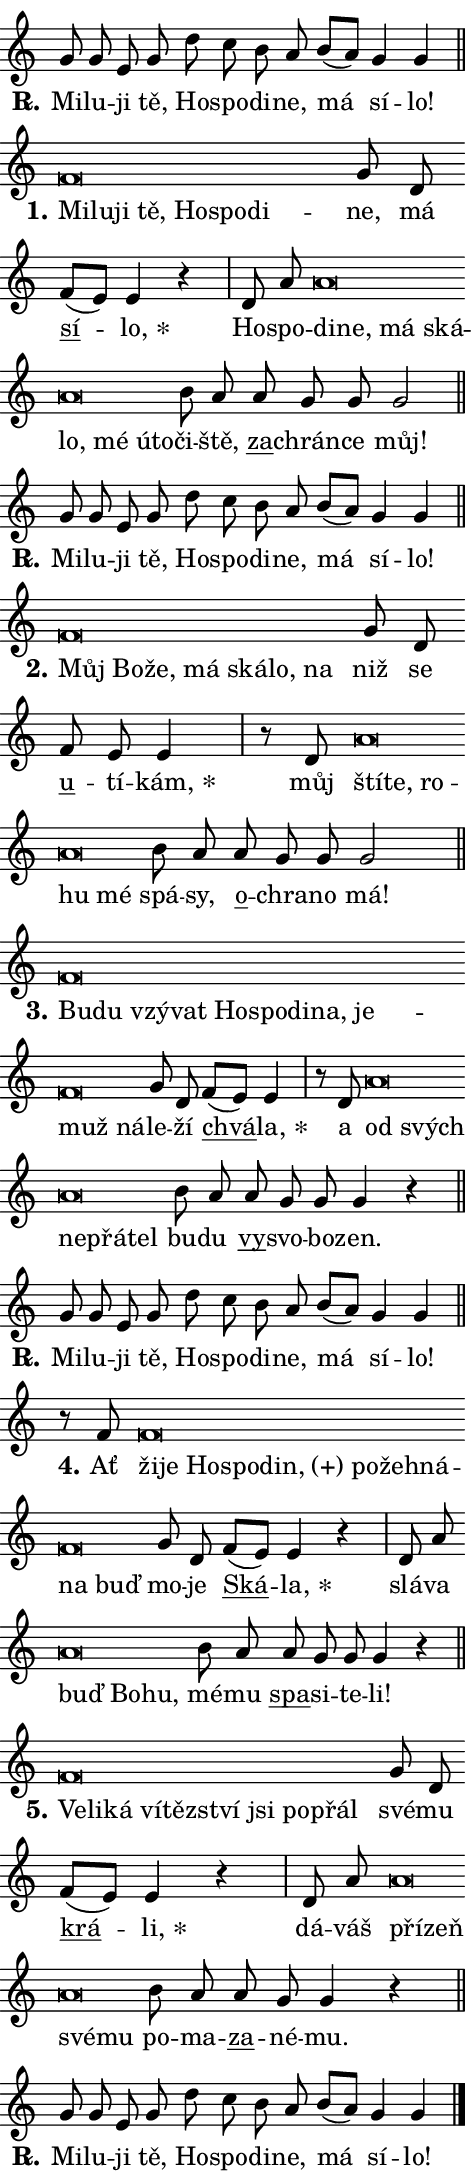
\version "2.24.0"
\header { tagline = "" }
\paper {
  indent = 0\cm
  top-margin = 0\cm
  right-margin = 0.13\cm % to fit lyric hyphens
  bottom-margin = 0\cm
  left-margin = 0\cm
  paper-width = 8\cm
  page-breaking = #ly:one-page-breaking
  system-system-spacing.basic-distance = #11
  score-system-spacing.basic-distance = #11
  ragged-last = ##f
}


%% Author: Thomas Morley
%% https://lists.gnu.org/archive/html/lilypond-user/2020-05/msg00002.html
#(define (line-position grob)
"Returns position of @var[grob} in current system:
   @code{'start}, if at first time-step
   @code{'end}, if at last time-step
   @code{'middle} otherwise
"
  (let* ((col (ly:item-get-column grob))
         (ln (ly:grob-object col 'left-neighbor))
         (rn (ly:grob-object col 'right-neighbor))
         (col-to-check-left (if (ly:grob? ln) ln col))
         (col-to-check-right (if (ly:grob? rn) rn col))
         (break-dir-left
           (and
             (ly:grob-property col-to-check-left 'non-musical #f)
             (ly:item-break-dir col-to-check-left)))
         (break-dir-right
           (and
             (ly:grob-property col-to-check-right 'non-musical #f)
             (ly:item-break-dir col-to-check-right))))
        (cond ((eqv? 1 break-dir-left) 'start)
              ((eqv? -1 break-dir-right) 'end)
              (else 'middle))))

#(define (tranparent-at-line-position vctor)
  (lambda (grob)
  "Relying on @code{line-position} select the relevant enry from @var{vctor}.
Used to determine transparency,"
    (case (line-position grob)
      ((end) (not (vector-ref vctor 0)))
      ((middle) (not (vector-ref vctor 1)))
      ((start) (not (vector-ref vctor 2))))))

noteHeadBreakVisibility =
#(define-music-function (break-visibility)(vector?)
"Makes @code{NoteHead}s transparent relying on @var{break-visibility}"
#{
  \override NoteHead.transparent =
    #(tranparent-at-line-position break-visibility)
#})

#(define delete-ledgers-for-transparent-note-heads
  (lambda (grob)
    "Reads whether a @code{NoteHead} is transparent.
If so this @code{NoteHead} is removed from @code{'note-heads} from
@var{grob}, which is supposed to be @code{LedgerLineSpanner}.
As a result ledgers are not printed for this @code{NoteHead}"
    (let* ((nhds-array (ly:grob-object grob 'note-heads))
           (nhds-list
             (if (ly:grob-array? nhds-array)
                 (ly:grob-array->list nhds-array)
                 '()))
           ;; Relies on the transparent-property being done before
           ;; Staff.LedgerLineSpanner.after-line-breaking is executed.
           ;; This is fragile ...
           (to-keep
             (remove
               (lambda (nhd)
                 (ly:grob-property nhd 'transparent #f))
               nhds-list)))
      ;; TODO find a better method to iterate over grob-arrays, similiar
      ;; to filter/remove etc for lists
      ;; For now rebuilt from scratch
      (set! (ly:grob-object grob 'note-heads)  '())
      (for-each
        (lambda (nhd)
          (ly:pointer-group-interface::add-grob grob 'note-heads nhd))
        to-keep))))

squashNotes = {
  \override NoteHead.X-extent = #'(-0.2 . 0.2)
  \override NoteHead.Y-extent = #'(-0.75 . 0)
  \override NoteHead.stencil =
    #(lambda (grob)
       (let ((pos (ly:grob-property grob 'staff-position)))
         (begin
           (if (< pos -7) (display "ERROR: Lower brevis then expected\n") (display ""))
           (if (<= pos -6) ly:text-interface::print ly:note-head::print))))
}
unSquashNotes = {
  \revert NoteHead.X-extent
  \revert NoteHead.Y-extent
  \revert NoteHead.stencil
}

hideNotes = \noteHeadBreakVisibility #begin-of-line-visible
unHideNotes = \noteHeadBreakVisibility #all-visible

% work-around for resetting accidentals
% https://lilypond.org/doc/v2.23/Documentation/notation/displaying-rhythms#unmetered-music
cadenzaMeasure = {
  \cadenzaOff
  \partial 1024 s1024
  \cadenzaOn
}

#(define-markup-command (accent layout props text) (markup?)
  "Underline accented syllable"
  (interpret-markup layout props
    #{\markup \override #'(offset . 4.3) \underline { #text }#}))

responsum = \markup \concat {
  "R" \hspace #-1.05 \path #0.1 #'((moveto 0 0.07) (lineto 0.9 0.8)) \hspace #0.05 "."
}

spaceSize = #0.6828661417322834 % exact space size for TeX Gyre Schola

\layout {
  \context {
    \Staff
    \remove "Time_signature_engraver"
    \override LedgerLineSpanner.after-line-breaking = #delete-ledgers-for-transparent-note-heads
  }
  \context {
    \Lyrics {
      \override LyricSpace.minimum-distance = \spaceSize
      \override LyricText.font-name = #"TeX Gyre Schola"
      \override LyricText.font-size = 1
      \override StanzaNumber.font-name = #"TeX Gyre Schola Bold"
      \override StanzaNumber.font-size = 1
    }
  }
  \context {
    \Score 
    \override NoteHead.text =
      #(lambda (grob) 
        (let ((pos (ly:grob-property grob 'staff-position)))
          #{\markup {
            \combine
              \halign #-0.55 \raise #(if (= pos -6) 0 0.5) \override #'(thickness . 2) \draw-line #'(3.2 . 0)
              \musicglyph "noteheads.sM1"
          }#}))
  }
}

% magnetic-lyrics.ily
%
%   written by
%     Jean Abou Samra <jean@abou-samra.fr>
%     Werner Lemberg <wl@gnu.org>
%
%   adapted by
%     Jiri Hon <jiri.hon@gmail.com>
%
% Version 2022-Apr-15

% https://www.mail-archive.com/lilypond-user@gnu.org/msg149350.html

#(define (Left_hyphen_pointer_engraver context)
   "Collect syllable-hyphen-syllable occurrences in lyrics and store
them in properties.  This engraver only looks to the left.  For
example, if the lyrics input is @code{foo -- bar}, it does the
following.

@itemize @bullet
@item
Set the @code{text} property of the @code{LyricHyphen} grob between
@q{foo} and @q{bar} to @code{foo}.

@item
Set the @code{left-hyphen} property of the @code{LyricText} grob with
text @q{foo} to the @code{LyricHyphen} grob between @q{foo} and
@q{bar}.
@end itemize

Use this auxiliary engraver in combination with the
@code{lyric-@/text::@/apply-@/magnetic-@/offset!} hook."
   (let ((hyphen #f)
         (text #f))
     (make-engraver
      (acknowledgers
       ((lyric-syllable-interface engraver grob source-engraver)
        (set! text grob)))
      (end-acknowledgers
       ((lyric-hyphen-interface engraver grob source-engraver)
        ;(when (not (grob::has-interface grob 'lyric-space-interface))
          (set! hyphen grob)));)
      ((stop-translation-timestep engraver)
       (when (and text hyphen)
         (ly:grob-set-object! text 'left-hyphen hyphen))
       (set! text #f)
       (set! hyphen #f)))))

#(define (lyric-text::apply-magnetic-offset! grob)
   "If the space between two syllables is less than the value in
property @code{LyricText@/.details@/.squash-threshold}, move the right
syllable to the left so that it gets concatenated with the left
syllable.

Use this function as a hook for
@code{LyricText@/.after-@/line-@/breaking} if the
@code{Left_@/hyphen_@/pointer_@/engraver} is active."
   (let ((hyphen (ly:grob-object grob 'left-hyphen #f)))
     (when hyphen
       (let ((left-text (ly:spanner-bound hyphen LEFT)))
         (when (grob::has-interface left-text 'lyric-syllable-interface)
           (let* ((common (ly:grob-common-refpoint grob left-text X))
                  (this-x-ext (ly:grob-extent grob common X))
                  (left-x-ext
                   (begin
                     ;; Trigger magnetism for left-text.
                     (ly:grob-property left-text 'after-line-breaking)
                     (ly:grob-extent left-text common X)))
                  ;; `delta` is the gap width between two syllables.
                  (delta (- (interval-start this-x-ext)
                            (interval-end left-x-ext)))
                  (details (ly:grob-property grob 'details))
                  (threshold (assoc-get 'squash-threshold details 0.2)))
             (when (< delta threshold)
               (let* (;; We have to manipulate the input text so that
                      ;; ligatures crossing syllable boundaries are not
                      ;; disabled.  For languages based on the Latin
                      ;; script this is essentially a beautification.
                      ;; However, for non-Western scripts it can be a
                      ;; necessity.
                      (lt (ly:grob-property left-text 'text))
                      (rt (ly:grob-property grob 'text))
                      (is-space (grob::has-interface hyphen 'lyric-space-interface))
                      (space (if is-space " " ""))
                      (extra-delta (if is-space spaceSize 0))
                      ;; Append new syllable.
                      (ltrt-space (if (and (string? lt) (string? rt))
                                (string-append lt space rt)
                                (make-concat-markup (list lt space rt))))
                      ;; Right-align `ltrt` to the right side.
                      (ltrt-space-markup (grob-interpret-markup
                               grob
                               (make-translate-markup
                                (cons (interval-length this-x-ext) 0)
                                (make-right-align-markup ltrt-space)))))
                 (begin
                   ;; Don't print `left-text`.
                   (ly:grob-set-property! left-text 'stencil #f)
                   ;; Set text and stencil (which holds all collected
                   ;; syllables so far) and shift it to the left.
                   (ly:grob-set-property! grob 'text ltrt-space)
                   (ly:grob-set-property! grob 'stencil ltrt-space-markup)
                   (ly:grob-translate-axis! grob (- (- delta extra-delta)) X))))))))))


#(define (lyric-hyphen::displace-bounds-first grob)
   ;; Make very sure this callback isn't triggered too early.
   (let ((left (ly:spanner-bound grob LEFT))
         (right (ly:spanner-bound grob RIGHT)))
     (ly:grob-property left 'after-line-breaking)
     (ly:grob-property right 'after-line-breaking)
     (ly:lyric-hyphen::print grob)))

squashThreshold = #0.4

\layout {
  \context {
    \Lyrics
    \consists #Left_hyphen_pointer_engraver
    \override LyricText.after-line-breaking =
      #lyric-text::apply-magnetic-offset!
    \override LyricHyphen.stencil = #lyric-hyphen::displace-bounds-first
    \override LyricText.details.squash-threshold = \squashThreshold
    \override LyricHyphen.minimum-distance = 0
    \override LyricHyphen.minimum-length = \squashThreshold
  }
}

squashText = \override LyricText.details.squash-threshold = 9999
unSquashText = \override LyricText.details.squash-threshold = \squashThreshold

leftText = \override LyricText.self-alignment-X = #LEFT
unLeftText = \revert LyricText.self-alignment-X

starOffset = #(lambda (grob) 
                (let ((x_offset (ly:self-alignment-interface::aligned-on-x-parent grob)))
                  (if (= x_offset 0) 0 (+ x_offset 1.2))))

star = #(define-music-function (syllable)(string?)
"Append star separator at the end of a syllable"
#{
  \once \override LyricText.X-offset = #starOffset
  \lyricmode { \markup {
    #syllable
    \override #'((font-name . "TeX Gyre Schola Bold")) \hspace #0.2 \lower #0.65 \larger "*"
  } }
#})

starAccent = #(define-music-function (syllable)(string?)
"Append star separator at the end of a syllable and make accent"
#{
  \once \override LyricText.X-offset = #starOffset
  \lyricmode { \markup {
    \accent #syllable
    \override #'((font-name . "TeX Gyre Schola Bold")) \hspace #0.2 \lower #0.65 \larger "*"
  } }
#})

breath = #(define-music-function (syllable)(string?)
"Append breathing indicator at the end of a syllable"
#{
  \lyricmode { \markup { #syllable "+" } }
#})

optionalBreath = #(define-music-function (syllable)(string?)
"Append optional breathing indicator at the end of a syllable"
#{
  \lyricmode { \markup { #syllable "(+)" } }
#})


\score {
    <<
        \new Voice = "melody" { \cadenzaOn \key c \major \relative { g'8 g e g \bar "" d' c b a \bar "" b[( a)] g4 g \cadenzaMeasure \bar "||" \break } }
        \new Lyrics \lyricsto "melody" { \lyricmode { \set stanza = \responsum
Mi -- lu -- ji tě, Ho -- spo -- di -- ne, má sí -- lo! } }
    >>
    \layout {}
}

\score {
    <<
        \new Voice = "melody" { \cadenzaOn \key c \major \relative { \squashNotes f'\breve*1/16 \hideNotes \breve*1/16 \bar "" \breve*1/16 \bar "" \breve*1/16 \bar "" \breve*1/16 \bar "" \breve*1/16 \breve*1/16 \bar "" \unHideNotes \unSquashNotes g8 d \bar "" f[( e)] e4 r \cadenzaMeasure \bar "|" d8 a' \bar "" \squashNotes a\breve*1/16 \hideNotes \breve*1/16 \bar "" \breve*1/16 \bar "" \breve*1/16 \bar "" \breve*1/16 \bar "" \breve*1/16 \bar "" \breve*1/16 \breve*1/16 \bar "" \unHideNotes \unSquashNotes b8 a \bar "" a g g g2 \cadenzaMeasure \bar "||" \break } }
        \new Lyrics \lyricsto "melody" { \lyricmode { \set stanza = "1."
\leftText Mi -- \squashText lu -- ji tě, Ho -- spo -- di -- \unLeftText \unSquashText ne, má \markup \accent sí -- \star lo, Ho -- spo -- \leftText di -- \squashText ne, má ská -- lo, mé ú -- to -- \unLeftText \unSquashText či -- ště, \markup \accent za -- chrán -- ce můj! } }
    >>
    \layout {}
}

\score {
    <<
        \new Voice = "melody" { \cadenzaOn \key c \major \relative { g'8 g e g \bar "" d' c b a \bar "" b[( a)] g4 g \cadenzaMeasure \bar "||" \break } }
        \new Lyrics \lyricsto "melody" { \lyricmode { \set stanza = \responsum
Mi -- lu -- ji tě, Ho -- spo -- di -- ne, má sí -- lo! } }
    >>
    \layout {}
}

\score {
    <<
        \new Voice = "melody" { \cadenzaOn \key c \major \relative { \squashNotes f'\breve*1/16 \hideNotes \breve*1/16 \bar "" \breve*1/16 \bar "" \breve*1/16 \bar "" \breve*1/16 \bar "" \breve*1/16 \breve*1/16 \bar "" \unHideNotes \unSquashNotes g8 d \bar "" f e e4 \cadenzaMeasure \bar "|" r8 d \squashNotes a'\breve*1/16 \hideNotes \breve*1/16 \bar "" \breve*1/16 \bar "" \breve*1/16 \breve*1/16 \bar "" \unHideNotes \unSquashNotes b8 a \bar "" a g g g2 \cadenzaMeasure \bar "||" \break } }
        \new Lyrics \lyricsto "melody" { \lyricmode { \set stanza = "2."
\leftText Můj \squashText Bo -- že, má ská -- lo, na \unLeftText \unSquashText niž se \markup \accent u -- tí -- \star kám, můj \leftText ští -- \squashText te, ro -- hu mé \unLeftText \unSquashText spá -- sy, \markup \accent o -- chra -- no má! } }
    >>
    \layout {}
}

\score {
    <<
        \new Voice = "melody" { \cadenzaOn \key c \major \relative { \squashNotes f'\breve*1/16 \hideNotes \breve*1/16 \bar "" \breve*1/16 \bar "" \breve*1/16 \bar "" \breve*1/16 \bar "" \breve*1/16 \bar "" \breve*1/16 \bar "" \breve*1/16 \bar "" \breve*1/16 \bar "" \breve*1/16 \breve*1/16 \bar "" \unHideNotes \unSquashNotes g8 d \bar "" f[( e)] e4 \cadenzaMeasure \bar "|" r8 d8 \squashNotes a'\breve*1/16 \hideNotes \breve*1/16 \bar "" \breve*1/16 \bar "" \breve*1/16 \breve*1/16 \bar "" \unHideNotes \unSquashNotes b8 a \bar "" a g g g4 r \cadenzaMeasure \bar "||" \break } }
        \new Lyrics \lyricsto "melody" { \lyricmode { \set stanza = "3."
\leftText Bu -- \squashText du vzý -- vat Ho -- spo -- di -- na, je -- muž ná -- \unLeftText \unSquashText le -- ží \markup \accent chvá -- \star la, a \leftText od \squashText svých ne -- přá -- tel \unLeftText \unSquashText bu -- du \markup \accent vy -- svo -- bo -- zen. } }
    >>
    \layout {}
}

\score {
    <<
        \new Voice = "melody" { \cadenzaOn \key c \major \relative { g'8 g e g \bar "" d' c b a \bar "" b[( a)] g4 g \cadenzaMeasure \bar "||" \break } }
        \new Lyrics \lyricsto "melody" { \lyricmode { \set stanza = \responsum
Mi -- lu -- ji tě, Ho -- spo -- di -- ne, má sí -- lo! } }
    >>
    \layout {}
}

\score {
    <<
        \new Voice = "melody" { \cadenzaOn \key c \major \relative { r8 f'8 \squashNotes f\breve*1/16 \hideNotes \breve*1/16 \bar "" \breve*1/16 \bar "" \breve*1/16 \bar "" \breve*1/16 \bar "" \breve*1/16 \bar "" \breve*1/16 \bar "" \breve*1/16 \bar "" \breve*1/16 \breve*1/16 \bar "" \unHideNotes \unSquashNotes g8 d \bar "" f[( e)] e4 r \cadenzaMeasure \bar "|" d8 a' \bar "" \squashNotes a\breve*1/16 \hideNotes \breve*1/16 \breve*1/16 \bar "" \unHideNotes \unSquashNotes b8 a \bar "" a g g g4 r \cadenzaMeasure \bar "||" \break } }
        \new Lyrics \lyricsto "melody" { \lyricmode { \set stanza = "4."
Ať \leftText ži -- \squashText je Ho -- spo -- \optionalBreath din, po -- žeh -- ná -- na buď \unLeftText \unSquashText mo -- je \markup \accent Ská -- \star la, slá -- va \leftText buď \squashText Bo -- hu, \unLeftText \unSquashText mé -- mu \markup \accent spa -- si -- te -- li! } }
    >>
    \layout {}
}

\score {
    <<
        \new Voice = "melody" { \cadenzaOn \key c \major \relative { \squashNotes f'\breve*1/16 \hideNotes \breve*1/16 \bar "" \breve*1/16 \bar "" \breve*1/16 \bar "" \breve*1/16 \bar "" \breve*1/16 \bar "" \breve*1/16 \bar "" \breve*1/16 \breve*1/16 \bar "" \unHideNotes \unSquashNotes g8 d \bar "" f[( e)] e4 r \cadenzaMeasure \bar "|" d8 a' \bar "" \squashNotes a\breve*1/16 \hideNotes \breve*1/16 \bar "" \breve*1/16 \breve*1/16 \bar "" \unHideNotes \unSquashNotes b8 a \bar "" a g g4 r \cadenzaMeasure \bar "||" \break } }
        \new Lyrics \lyricsto "melody" { \lyricmode { \set stanza = "5."
\leftText Ve -- \squashText li -- ká ví -- těz -- ství jsi po -- přál \unLeftText \unSquashText své -- mu \markup \accent krá -- \star li, dá -- váš \leftText pří -- \squashText zeň své -- mu \unLeftText \unSquashText po -- ma -- \markup \accent za -- né -- mu. } }
    >>
    \layout {}
}

\score {
    <<
        \new Voice = "melody" { \cadenzaOn \key c \major \relative { g'8 g e g \bar "" d' c b a \bar "" b[( a)] g4 g \cadenzaMeasure \bar "||" \break } \bar "|." }
        \new Lyrics \lyricsto "melody" { \lyricmode { \set stanza = \responsum
Mi -- lu -- ji tě, Ho -- spo -- di -- ne, má sí -- lo! } }
    >>
    \layout {}
}
